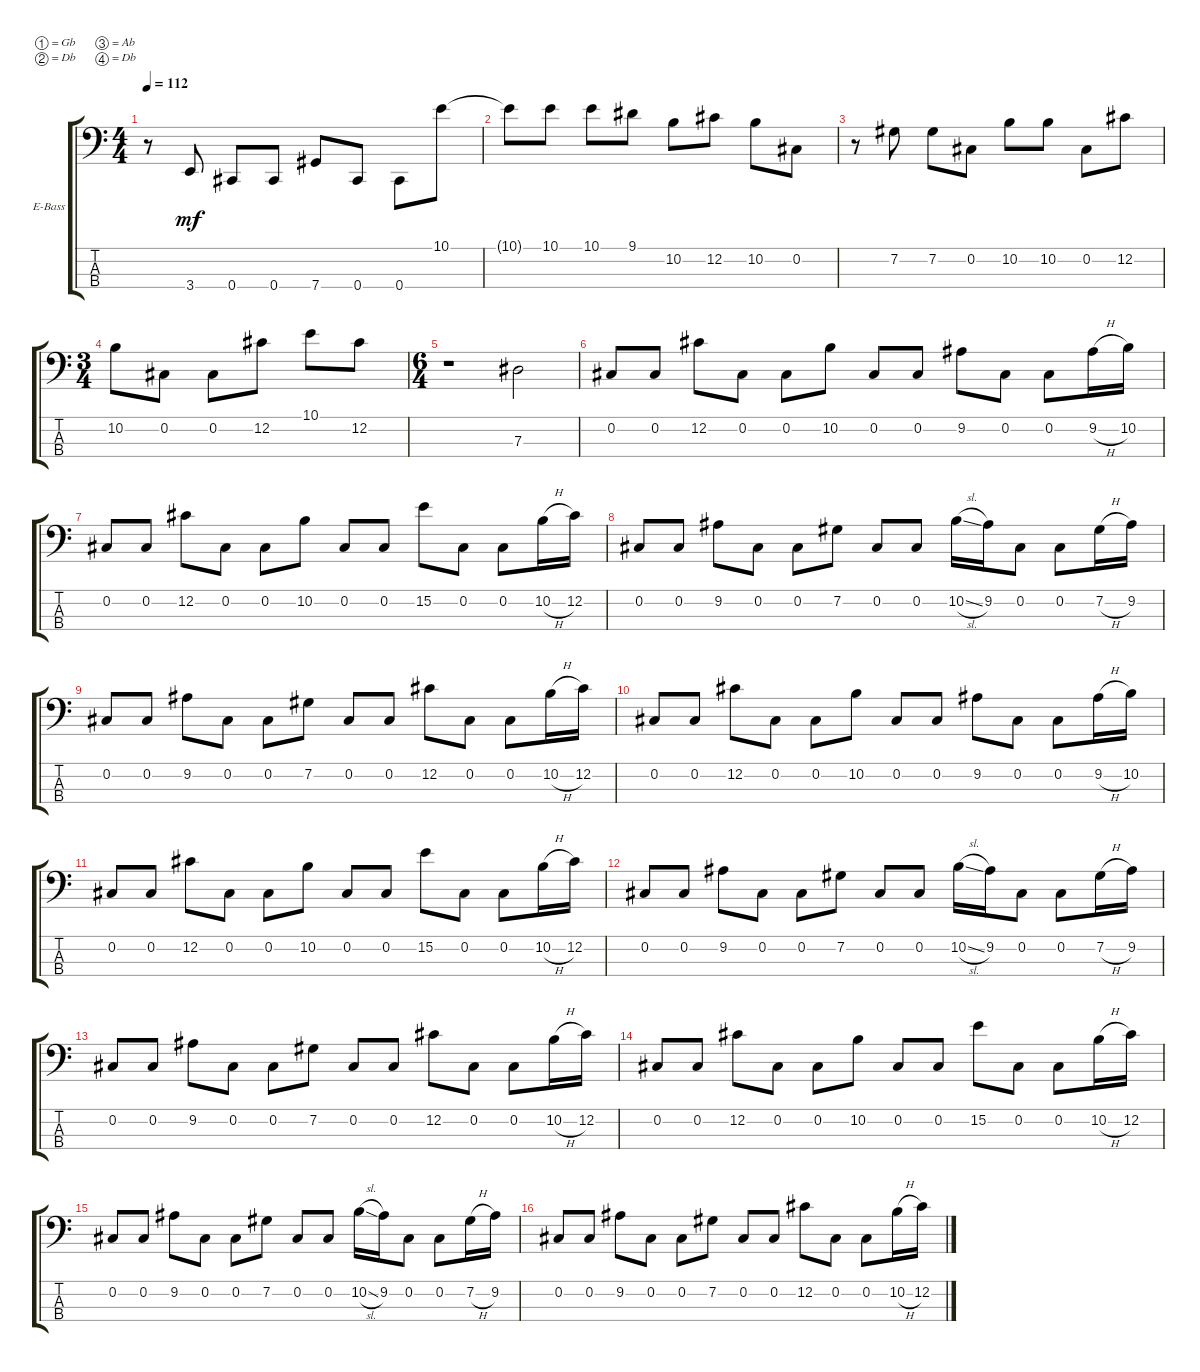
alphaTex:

\defaultSystemsLayout 4
\bracketExtendMode groupsimilarinstruments
\firstSystemTrackNameOrientation horizontal
\otherSystemsTrackNameOrientation horizontal
\track ("Electric Bass" "E-Bass") {instrument electricbassfinger}
\staff {score tabs}
\tuning (Gb2 Db2 Ab1 Db1)
\ts (4 4)
\tempo 112
\clef f4
\ks c
r.8{dy mf} 3.4.8 0.4.8 0.4.8 7.4.8 0.4.8 0.4.8 10.1.8 |
10.1{t}.8 10.1.8 10.1.8 9.1.8 10.2.8 12.2.8 10.2.8 0.2.8 |
r.8 7.2.8 7.2.8 0.2.8 10.2.8 10.2.8 0.2.8 12.2.8 |
\ts (3 4)
10.2.8 0.2.8 0.2.8 12.2.8 10.1.8 12.2.8 |
\ts (6 4)
r.1 7.3.2 |
0.2.8 0.2.8 12.2.8 0.2.8 0.2.8 10.2.8 0.2.8 0.2.8 9.2.8 0.2.8 0.2.8 9.2{h}.16 10.2.16 |
0.2.8 0.2.8 12.2.8 0.2.8 0.2.8 10.2.8 0.2.8 0.2.8 15.2.8 0.2.8 0.2.8 10.2{h}.16 12.2.16 |
0.2.8 0.2.8 9.2.8 0.2.8 0.2.8 7.2.8 0.2.8 0.2.8 10.2{sl}.16 9.2.16 0.2.8 0.2.8 7.2{h}.16 9.2.16 |
0.2.8 0.2.8 9.2.8 0.2.8 0.2.8 7.2.8 0.2.8 0.2.8 12.2.8 0.2.8 0.2.8 10.2{h}.16 12.2.16 |
0.2.8 0.2.8 12.2.8 0.2.8 0.2.8 10.2.8 0.2.8 0.2.8 9.2.8 0.2.8 0.2.8 9.2{h}.16 10.2.16 |
0.2.8 0.2.8 12.2.8 0.2.8 0.2.8 10.2.8 0.2.8 0.2.8 15.2.8 0.2.8 0.2.8 10.2{h}.16 12.2.16 |
0.2.8 0.2.8 9.2.8 0.2.8 0.2.8 7.2.8 0.2.8 0.2.8 10.2{sl}.16 9.2.16 0.2.8 0.2.8 7.2{h}.16 9.2.16 |
0.2.8 0.2.8 9.2.8 0.2.8 0.2.8 7.2.8 0.2.8 0.2.8 12.2.8 0.2.8 0.2.8 10.2{h}.16 12.2.16 |
0.2.8 0.2.8 12.2.8 0.2.8 0.2.8 10.2.8 0.2.8 0.2.8 15.2.8 0.2.8 0.2.8 10.2{h}.16 12.2.16 |
0.2.8 0.2.8 9.2.8 0.2.8 0.2.8 7.2.8 0.2.8 0.2.8 10.2{sl}.16 9.2.16 0.2.8 0.2.8 7.2{h}.16 9.2.16 |
0.2.8 0.2.8 9.2.8 0.2.8 0.2.8 7.2.8 0.2.8 0.2.8 12.2.8 0.2.8 0.2.8 10.2{h}.16 12.2.16
